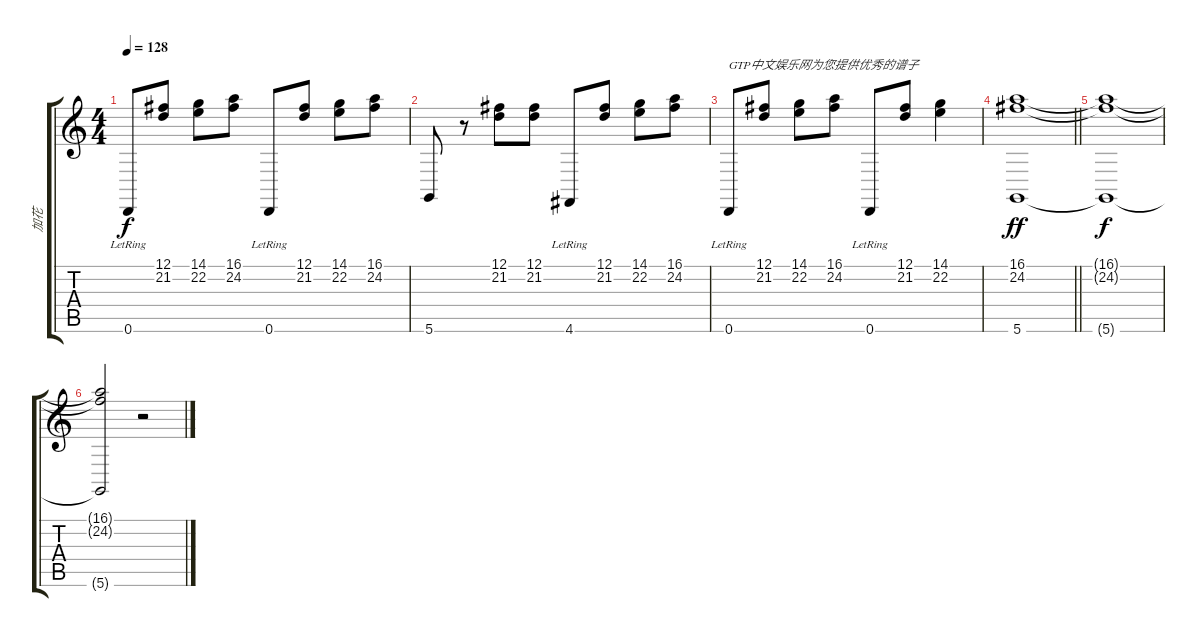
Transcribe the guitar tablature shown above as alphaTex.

\track ("加花" "加花") {instrument acousticgrandpiano}
\staff {score tabs}
\tuning (D4 A3 F3 C3 G2 D2) {hide}
\ts (4 4)
\tempo 128
\clef g2
\ks c
0.6{lr}.8{dy f} (12.1 21.2).8 (14.1 22.2).8 (16.1 24.2).8 0.6{lr}.8 (12.1 21.2).8 (14.1 22.2).8 (16.1 24.2).8 |
5.6.8 r.8 (12.1 21.2).8 (12.1 21.2).8 4.6{lr}.8 (12.1 21.2).8 (14.1 22.2).8 (16.1 24.2).8 |
0.6{lr}.8{txt "GTP中文娱乐网为您提供优秀的谱子"} (12.1 21.2).8 (14.1 22.2).8 (16.1 24.2).8 0.6{lr}.8 (12.1 21.2).8 (14.1 22.2).4 |
\barLineRight lightlight
(16.1 24.2 5.6).1{dy ff} |
(16.1{t} 24.2{t} 5.6{t}).1{dy f} |
(16.1{t} 24.2{t} 5.6{t}).2 r.2
